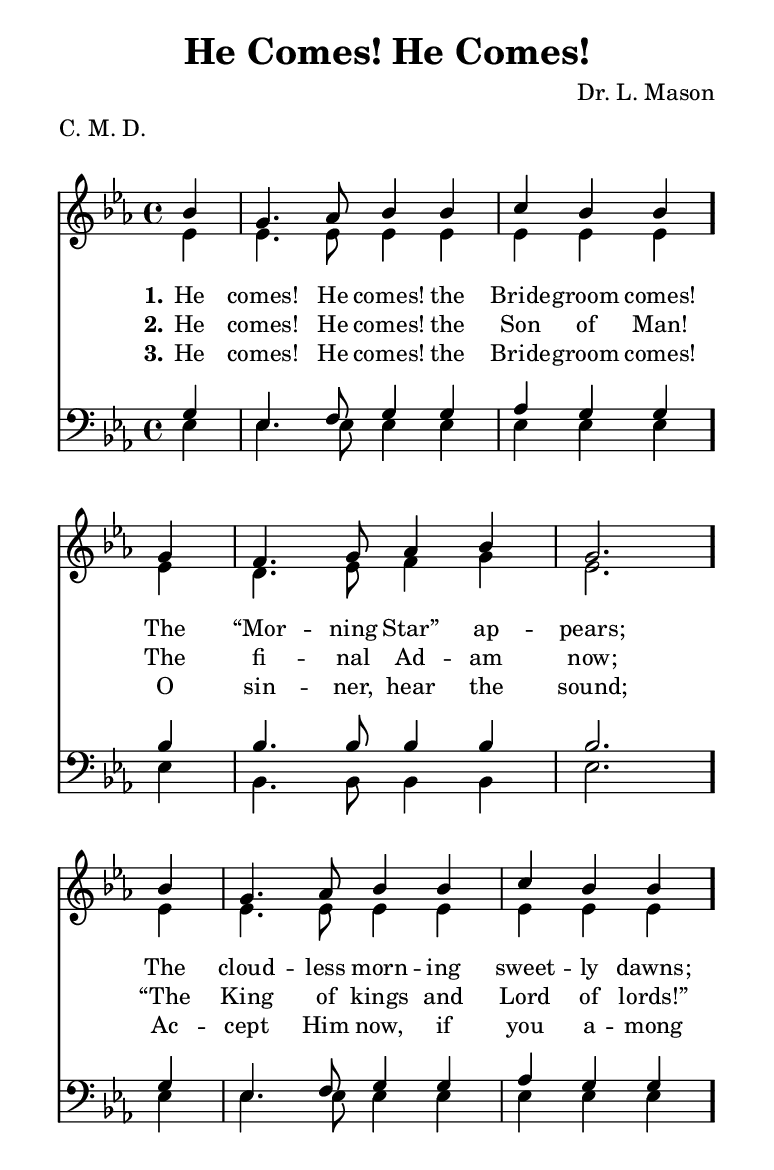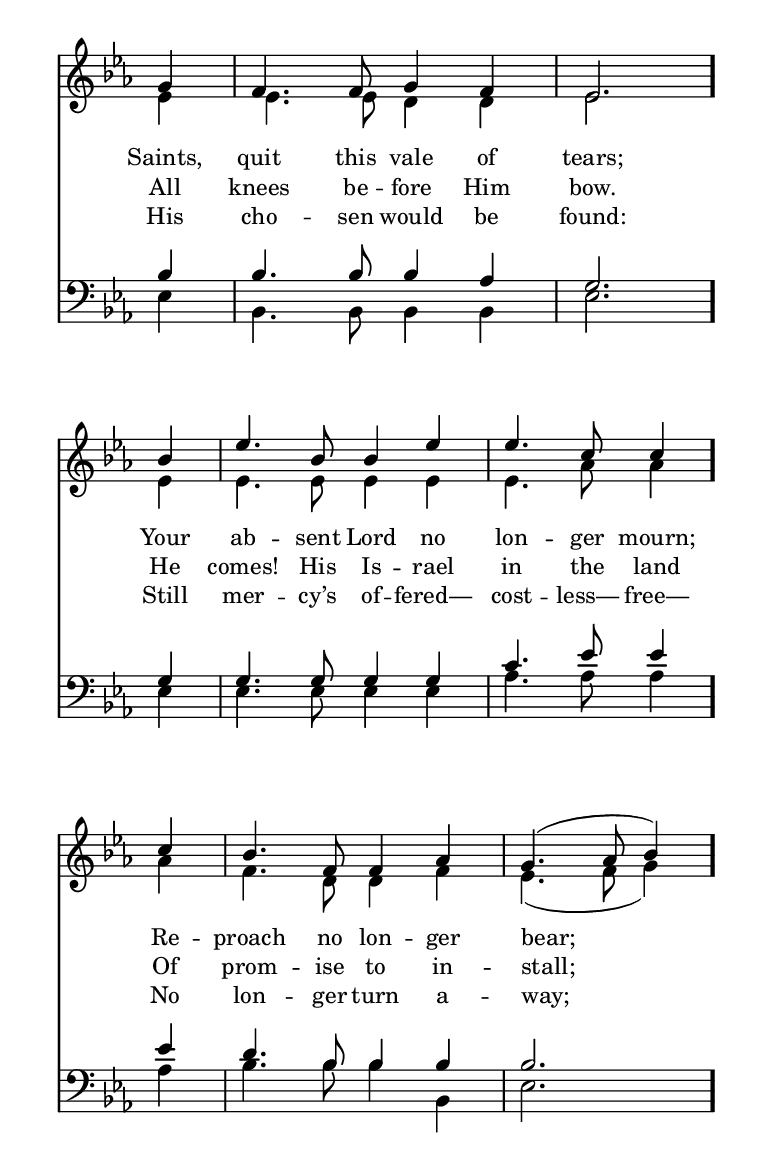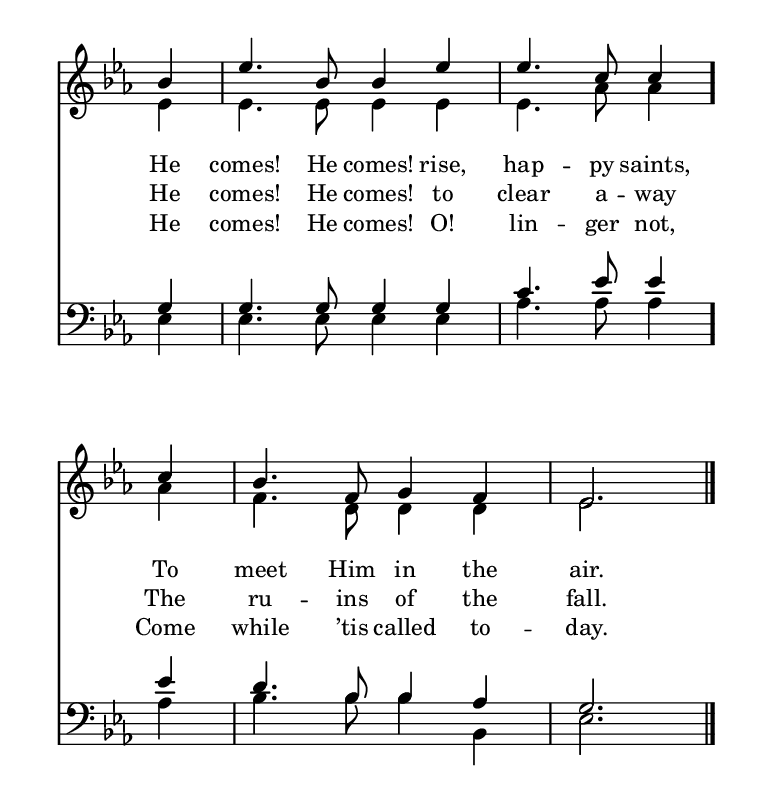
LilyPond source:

\include "common/global.ily"
\paper {
  \include "common/paper.ily"
  %ragged-bottom = ##t
  %ragged-last-bottom = ##t
  %systems-per-page = ##f
  %page-count = ##f
}

\header{
  hymnnumber = "17"
  title = "He Comes! He Comes!"
  tunename = "Ostend"
  meter = "C. M. D."
  %poet = ""
  composer = "Dr. L. Mason"
  %copyright = ""
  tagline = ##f
}

% for fermata in MIDI
ta = { \tempo 4=80 }
tb = { \tempo 4=40 }

patternAA = { c4 | c4. c8 c4 c4 | c4 c4 c4    } % Line 1 / 3 all
patternAB = { c4 | c4. c8 c4 c4 | c4. c8 c4   } % Line 5 / 7 all
patternAC = { c4 | c4. c8 c4 c4 | c4.( c8 c4) } % Line 6 soprano / alto

patternBA = { c4 | c4. c8 c4 c4 c2. } % Line 2 / 4 / 8 all, Line 6 tenor / bass

global = {
  \include "common/overrides.ily"
  \override Staff.TimeSignature.style = #'()
  \time 4/4
  \override Score.MetronomeMark.transparent = ##t % hide all fermata changes too
  \ta
  \key ees \major
  \partial 4
  \autoBeamOff
}

notesSoprano = {
\global
\relative c'' {

  \changePitch \patternAA { bes  | g aes bes bes   | c bes bes }
  \changePitch \patternBA { g    | f g aes bes     | g         }
  \changePitch \patternAA { bes  | g aes bes bes   | c bes bes }
  \changePitch \patternBA { g    | f f g f         | ees       }

  \changePitch \patternAB { bes' | ees bes bes ees | ees c c   }
  \changePitch \patternAC { c    | bes f f aes     | g aes bes }
  \changePitch \patternAB { bes  | ees bes bes ees | ees c c   }
  \changePitch \patternBA { c    | bes f g f       | ees       }

  \bar "|."

}
}

notesAlto = {
\global
\relative e' {

  \changePitch \patternAA { ees | ees ees ees ees | ees ees ees }
  \changePitch \patternBA { ees | d ees f g       | ees         }
  \changePitch \patternAA { ees | ees ees ees ees | ees ees ees }
  \changePitch \patternBA { ees | ees ees d d     | ees         }

  \changePitch \patternAB { ees | ees ees ees ees | ees aes aes }
  \changePitch \patternAC { aes | f d d f         | ees f g     }
  \changePitch \patternAB { ees | ees ees ees ees | ees aes aes }
  \changePitch \patternBA { aes | f d d d         | ees         }

}
}

notesTenor = {
\global
\relative a {

  \changePitch \patternAA { g   | ees f g g       | aes g g   }
  \changePitch \patternBA { bes | bes bes bes bes | bes       }
  \changePitch \patternAA { g   | ees f g g       | aes g g   }
  \changePitch \patternBA { bes | bes bes bes aes | g         }

  \changePitch \patternAB { g   | g g g g         | c ees ees }
  \changePitch \patternBA { ees | d bes bes bes   | bes       }
  \changePitch \patternAB { g   | g g g g         | c ees ees }
  \changePitch \patternBA { ees | d bes bes aes   | g         }

}
}

notesBass = {
\global
\relative f {

  \changePitch \patternAA { ees | ees ees ees ees  | ees ees ees }
  \changePitch \patternBA { ees | bes bes bes bes  | ees         }
  \changePitch \patternAA { ees | ees ees ees ees  | ees ees ees }
  \changePitch \patternBA { ees | bes bes bes bes  | ees         }

  \changePitch \patternAB { ees | ees ees ees ees  | aes aes aes }
  \changePitch \patternBA { aes | bes bes bes bes, | ees         }
  \changePitch \patternAB { ees | ees ees ees ees  | aes aes aes }
  \changePitch \patternBA { aes | bes bes bes bes, | ees         }

}
}

wordsA = \lyricmode {
\set stanza = "1."

He comes! He comes! the Bride -- groom comes! \bar "."
The “Mor -- ning Star” ap -- pears; \bar "." \break
The cloud -- less morn -- ing sweet -- ly dawns; \bar "."
Saints, quit this vale of tears; \bar "." \break
Your ab -- sent Lord no lon -- ger mourn; \bar "."
Re -- proach no lon -- ger bear; \bar "." \break
He comes! He comes! rise, hap -- py saints, \bar "."
To meet Him in the air. \bar "." \break

}

wordsB = \lyricmode {
\set stanza = "2."

He comes! He comes! the Son of Man!
The fi -- nal Ad -- am now;
“The King of kings and Lord of lords!”
All knees be -- fore Him bow.
He comes! His Is -- rael in the land
Of prom -- ise to in -- stall;
He comes! He comes! to clear a -- way
The ru -- ins of the fall.

}

wordsC = \lyricmode {
\set stanza = "3."

He comes! He comes! the Bride -- groom comes!
O sin -- ner, hear the sound;
Ac -- cept Him now, if you a -- mong
His cho -- sen would be found:
Still mer -- cy’s of -- fered— cost -- less— free—
No lon -- ger turn a -- way;
He comes! He comes! O! lin -- ger not,
Come while ’tis called to -- day.

}

\score {
  \context ChoirStaff <<
    \context Staff = upper <<
      \set ChoirStaff.systemStartDelimiter = #'SystemStartBar
      \context Voice  = sopranos { \voiceOne << \notesSoprano >> }
      \context Voice  = altos { \voiceTwo << \notesAlto >> }
      \context Lyrics = one   \lyricsto sopranos \wordsA
      \context Lyrics = two   \lyricsto sopranos \wordsB
      \context Lyrics = three \lyricsto sopranos \wordsC
      %\context Lyrics = four  \lyricsto sopranos \wordsD
      %\context Lyrics = five  \lyricsto sopranos \wordsE
    >>
    \context Staff = men <<
      \clef bass
      \context Voice  = tenors { \voiceOne << \notesTenor >> }
      \context Voice  = basses { \voiceTwo << \notesBass >> }
    >>
  >>
  \layout {
    \include "common/layout.ily"
  }
  \midi{
    \include "common/midi.ily"
  }
}

\version "2.18.0"  % necessary for upgrading to future LilyPond versions.

% vi:set et ts=2 sw=2 ai nocindent syntax=lilypond
